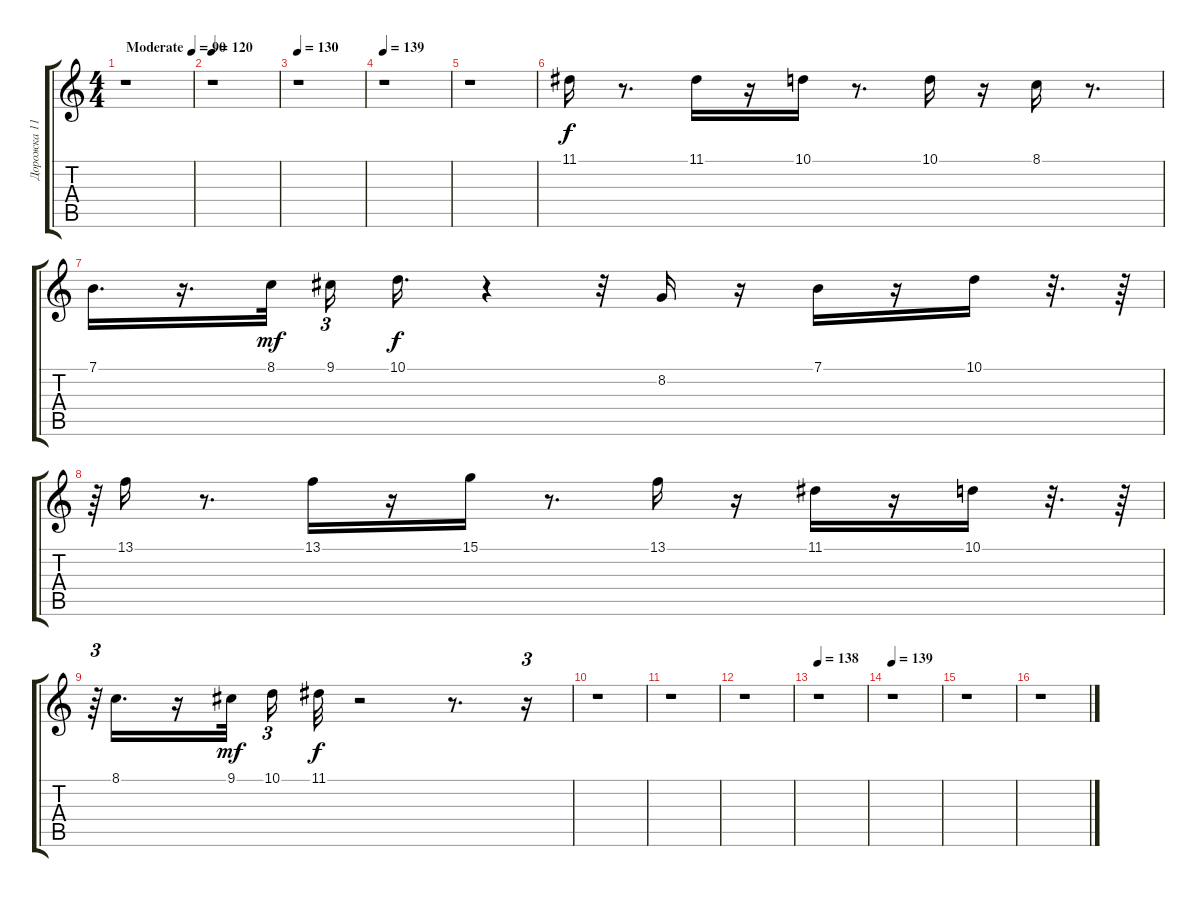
\track ("Дорожка 11" "Дорожка 11") {instrument fx5brightness}
\staff {score tabs}
\tuning (E4 B3 G3 D3 A2 E2) {hide}
\ts (4 4)
\tempo (90 "Moderate")
\clef g2
\ks c
r.1{dy f instrument fx5brightness} |
\tempo 120
r.1 |
\tempo 130
r.1 |
\tempo 139
r.1 |
r.1 |
11.1.16 r.8{d} 11.1.16 r.16 10.1.16 r.8{d} 10.1.16 r.16 8.1.16 r.8{d} |
7.1.16{d} r.16{d} 8.1.32{dy mf} 9.1.16{tu (3 2)} 10.1.16{d dy f} r.4 r.32 8.2.16 r.16 7.1.16 r.16 10.1.16 r.32{d} r.64 |
r.64{tu (3 2)} 13.1.16 r.8{d} 13.1.16 r.16 15.1.16 r.8{d} 13.1.16 r.16 11.1.16 r.16 10.1.16 r.32{d} r.64 |
r.64{tu (3 2)} 8.1.16{d} r.16 9.1.32{dy mf} 10.1.16{tu (3 2)} 11.1.32{dy f} r.2 r.8{d} r.16{tu (3 2)} |
r.1 |
r.1 |
r.1 |
\tempo 138
r.1 |
\tempo 139
r.1 |
r.1 |
r.1
